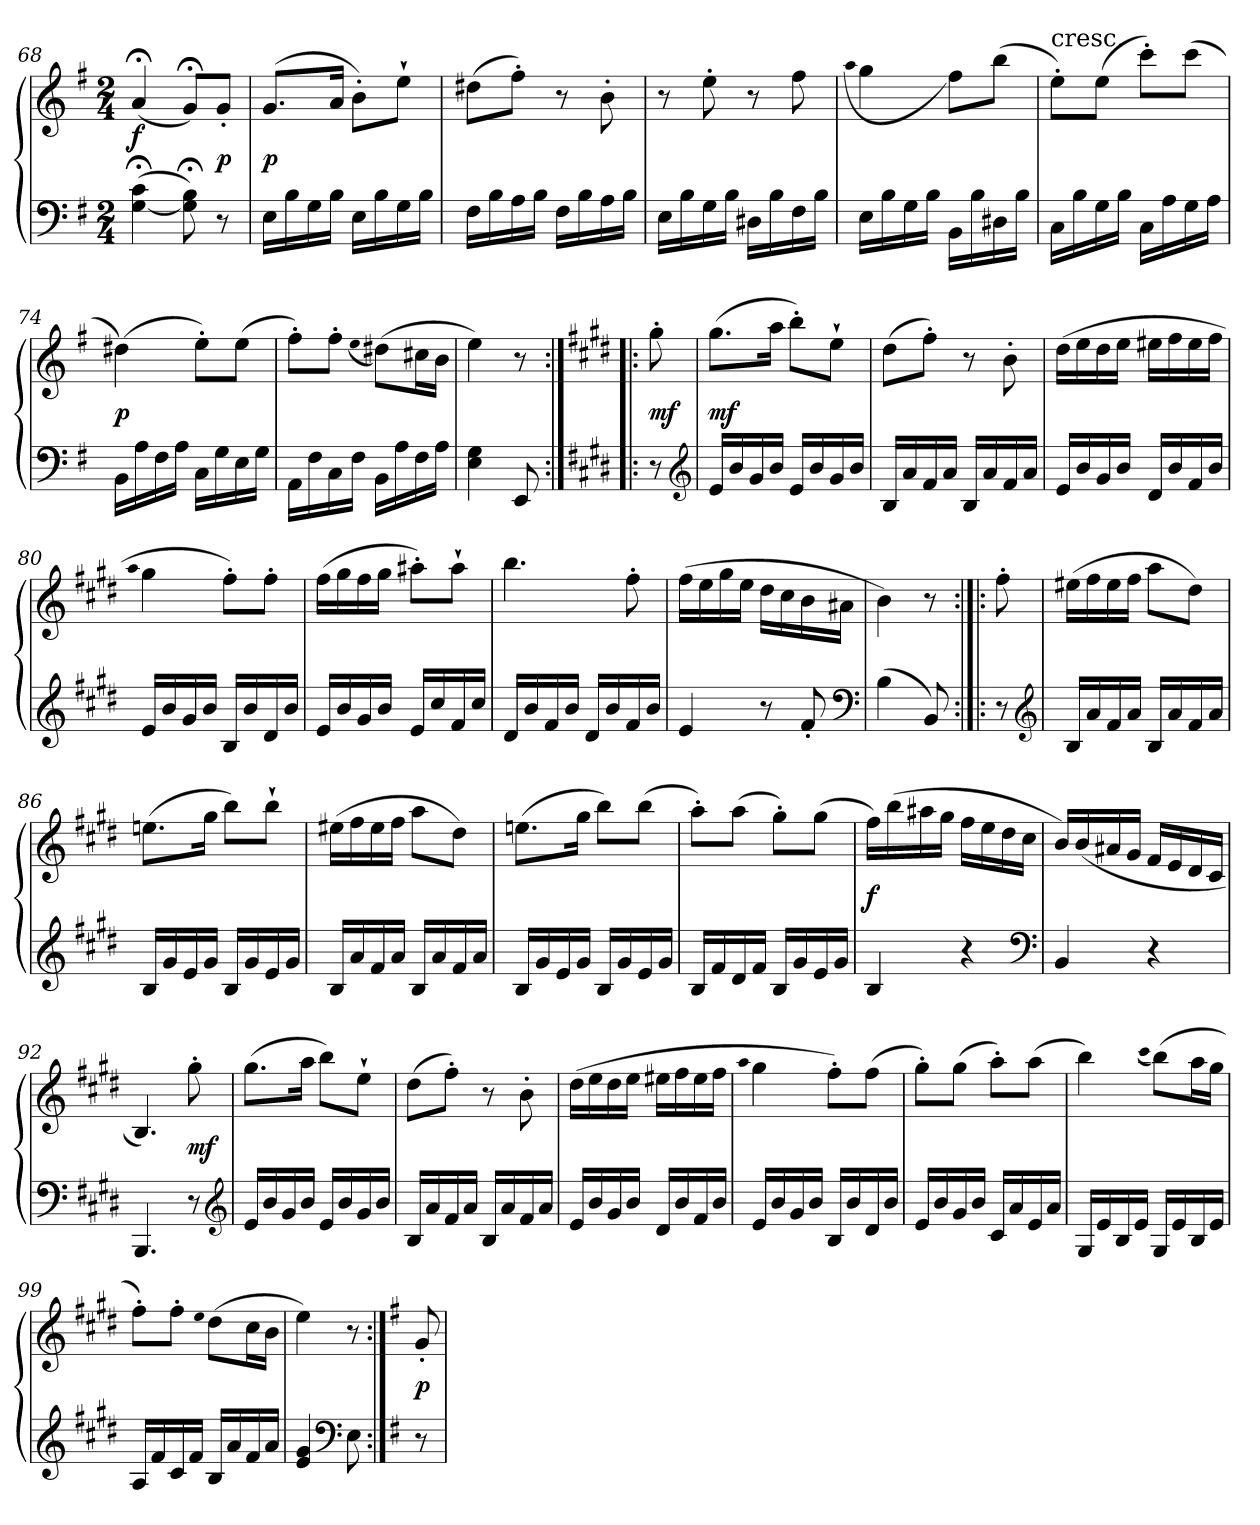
**kern	**kern	**dynam
*part1	*part1	*part1
*staff2	*staff1	*staff1/2
*clefF4	*clefG2	*
*k[f#]	*k[f#]	*
*M2/4	*M2/4	*
=68	=68	=68
([4G;<\ 4c;<\	(4a;</	f
8G];<\ 8B;<\)	8g;</L)	.
8r	8g'/J	p
=69	=69	=69
16E\LL	(8.g/L	p
16B\	.	.
16G\	.	.
16B\JJ	16a/Jk	.
16E\LL	8b'\L)	.
16B\	.	.
16G\	8ee`\J	.
16B\JJ	.	.
=70	=70	=70
16F#\LL	(8dd#X\L	.
16B\	.	.
16A\	8ff#'\J)	.
16B\JJ	.	.
16F#\LL	8r	.
16B\	.	.
16A\	8b'\	.
16B\JJ	.	.
=71	=71	=71
16E\LL	8r	.
16B\	.	.
16G\	8ee'\	.
16B\JJ	.	.
16D#X\LL	8r	.
16B\	.	.
16F#\	8ff#\	.
16B\JJ	.	.
=72	=72	=72
.	(qaa	.
16E\LL	4gg\	.
16B\	.	.
16G\	.	.
16B\JJ	.	.
16BB\LL	8ff#\L)	.
16B\	.	.
16D#X\	(8bb\J	.
16B\JJ	.	.
=73	=73	=73
!	!LO:TX:t=cresc.	!
16C\LL	8ee'\L)	.
16B\	.	.
16G\	(8ee\J	.
16B\JJ	.	.
16C\LL	8ccc'\L)	.
16A\	.	.
16G\	(8ccc\J	.
16A\JJ	.	.
=74	=74	=74
16BB\LL	(4dd#X\)	p
16A\	.	.
16F#\	.	.
16A\JJ	.	.
16C\LL	8ee'\L)	.
16G\	.	.
16E\	(8ee\J	.
16G\JJ	.	.
=75	=75	=75
16AA\LL	8ff#'\L)	.
16F#\	.	.
16C\	8ff#'\J	.
16F#\JJ	.	.
.	(qee	.
16BB\LL	(8dd#X\L)	.
16A\	.	.
16F#\	16cc#X\L	.
16A\JJ	16b\JJ	.
=76	=76	=76
4E\ 4G\	4ee\)	.
8EE/	8r	.
=:|!|:	=:|!|:	=:|!|:
*k[f#c#g#d#]	*k[f#c#g#d#]	*
8r	8gg#'\	mf
*clefG2	*	*
=77	=77	=77
16e/LL	(8.gg#\L	mf
16b/	.	.
16g#/	.	.
16b/JJ	16aa\Jk	.
16e/LL	8bb'\L)	.
16b/	.	.
16g#/	8ee`\J	.
16b/JJ	.	.
=78	=78	=78
16B/LL	(8dd#\L	.
16a/	.	.
16f#/	8ff#'\J)	.
16a/JJ	.	.
16B/LL	8r	.
16a/	.	.
16f#/	8b'\	.
16a/JJ	.	.
=79	=79	=79
16e/LL	(16dd#\LL	.
16b/	16ee\	.
16g#/	16dd#\	.
16b/JJ	16ee\JJ	.
16d#/LL	16ee#X\LL	.
16b/	16ff#\	.
16f#/	16ee#\	.
16b/JJ	16ff#\JJ	.
=80	=80	=80
.	qaa	.
16e/LL	4gg#\	.
16b/	.	.
16g#/	.	.
16b/JJ	.	.
16B/LL	8ff#'\L)	.
16b/	.	.
16d#/	8ff#'\J	.
16b/JJ	.	.
=81	=81	=81
16e/LL	(16ff#\LL	.
16b/	16gg#\	.
16g#/	16ff#\	.
16b/JJ	16gg#\JJ	.
16e/LL	8aa#X'\L)	.
16cc#/	.	.
16f#/	8aa#`\J	.
16cc#/JJ	.	.
=82	=82	=82
16d#/LL	4.bb\	.
16b/	.	.
16f#/	.	.
16b/JJ	.	.
16d#/LL	.	.
16b/	.	.
16f#/	8ff#'\	.
16b/JJ	.	.
=83	=83	=83
4e/	(16ff#\LL	.
.	16ee\	.
.	16gg#\	.
.	16ee\JJ	.
8r	16dd#\LL	.
.	16cc#\	.
8f#'/	16b\	.
.	16a#X\JJ	.
*clefF4	*	*
=84	=84	=84
(4B\	4b\)	.
8BB/)	8r	.
=:|!|:	=:|!|:	=:|!|:
8r	8ff#'\	.
*clefG2	*	*
=85	=85	=85
16B/LL	(16ee#X\LL	.
16a/	16ff#\	.
16f#/	16ee#\	.
16a/JJ	16ff#\JJ	.
16B/LL	8aa\L	.
16a/	.	.
16f#/	8dd#\J)	.
16a/JJ	.	.
=86	=86	=86
16B/LL	(8.een\L	.
16g#/	.	.
16e/	.	.
16g#/JJ	16gg#\Jk	.
16B/LL	8bb\L)	.
16g#/	.	.
16e/	8bb`\J	.
16g#/JJ	.	.
=87	=87	=87
16B/LL	(16ee#X\LL	.
16a/	16ff#\	.
16f#/	16ee#\	.
16a/JJ	16ff#\JJ	.
16B/LL	8aa\L	.
16a/	.	.
16f#/	8dd#\J)	.
16a/JJ	.	.
=88	=88	=88
16B/LL	(8.een\L	.
16g#/	.	.
16e/	.	.
16g#/JJ	16gg#\Jk	.
16B/LL	8bb\L)	.
16g#/	.	.
16e/	(8bb\J	.
16g#/JJ	.	.
=89	=89	=89
16B/LL	8aa'\L)	.
16f#/	.	.
16d#/	(8aa\J	.
16f#/JJ	.	.
16B/LL	8gg#'\L)	.
16g#/	.	.
16e/	(8gg#\J	.
16g#/JJ	.	.
=90	=90	=90
4B/	16ff#\LL)	f
.	(16bb\	.
.	16aa#X\	.
.	16gg#\JJ	.
4r	16ff#\LL	.
.	16ee\	.
.	16dd#\	.
.	16cc#\JJ	.
*clefF4	*	*
=91	=91	=91
4BB/	16b/LL)	.
.	(16b/	.
.	16a#X/	.
.	16g#/JJ	.
4r	16f#/LL	.
.	16e/	.
.	16d#/	.
.	16c#/JJ	.
=92	=92	=92
4.BBB/	4.B/)	.
8r	8gg#'\	mf
*clefG2	*	*
=93	=93	=93
16e/LL	(8.gg#\L	.
16b/	.	.
16g#/	.	.
16b/JJ	16aa\Jk	.
16e/LL	8bb\L)	.
16b/	.	.
16g#/	8ee`\J	.
16b/JJ	.	.
=94	=94	=94
16B/LL	(8dd#\L	.
16a/	.	.
16f#/	8ff#'\J)	.
16a/JJ	.	.
16B/LL	8r	.
16a/	.	.
16f#/	8b'\	.
16a/JJ	.	.
=95	=95	=95
16e/LL	(16dd#\LL	.
16b/	16ee\	.
16g#/	16dd#\	.
16b/JJ	16ee\JJ	.
16d#/LL	16ee#X\LL	.
16b/	16ff#\	.
16f#/	16ee#\	.
16b/JJ	16ff#\JJ	.
=96	=96	=96
.	qaa	.
16e/LL	4gg#\	.
16b/	.	.
16g#/	.	.
16b/JJ	.	.
16B/LL	8ff#'\L)	.
16b/	.	.
16d#/	(8ff#\J	.
16b/JJ	.	.
=97	=97	=97
16e/LL	8gg#'\L)	.
16b/	.	.
16g#/	(8gg#\J	.
16b/JJ	.	.
16c#/LL	8aa'\L)	.
16a/	.	.
16e/	(8aa\J	.
16a/JJ	.	.
=98	=98	=98
16G#/LL	4bb\)	.
16e/	.	.
16B/	.	.
16e/JJ	.	.
.	(qccc#	.
16G#/LL	(8bb\L)	.
16e/	.	.
16B/	16aa\L	.
16e/JJ	16gg#\JJ	.
=99	=99	=99
16A/LL	8ff#'\L)	.
16f#/	.	.
16c#/	8ff#'\J	.
16f#/JJ	.	.
.	qee	.
16B/LL	(8dd#\L	.
16a/	.	.
16f#/	16cc#\L	.
16a/JJ	16b\JJ	.
=100	=100	=100
4e/ 4g#/	4ee\)	.
*clefF4	*	*
8E\	8r	.
=:|!	=:|!	=:|!
*k[f#]	*k[f#]	*
8r	8g'/	p
=	=	=
*-	*-	*-
